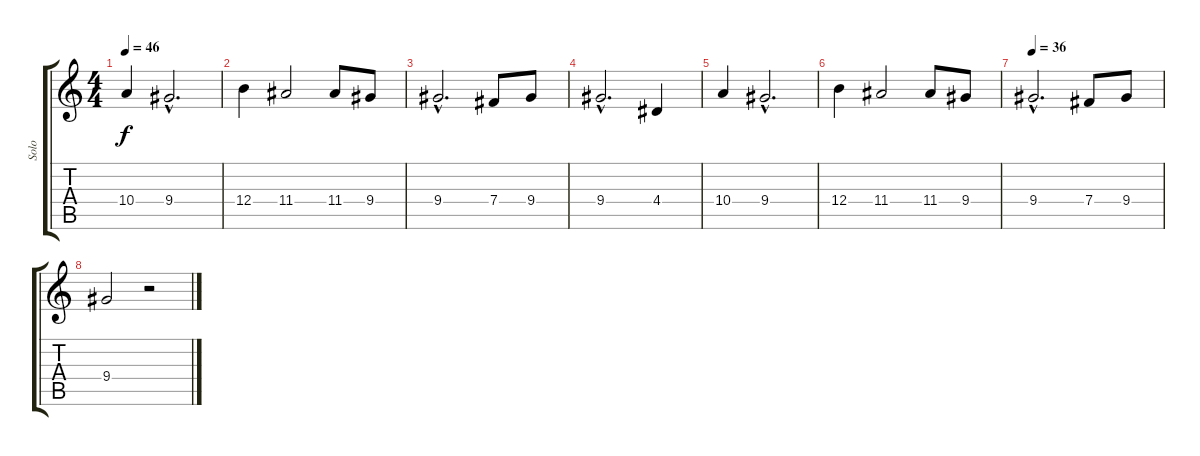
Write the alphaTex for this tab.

\track ("Solo" "Solo") {instrument distortionguitar}
\staff {score tabs}
\tuning (Db4 Ab3 E3 B2 Gb2 Db2) {hide}
\ts (4 4)
\tempo 46
\clef g2
\ks c
10.4.4{dy f} 9.4{hac}.2{d} |
12.4.4 11.4.2 11.4.8 9.4.8 |
9.4{hac}.2{d} 7.4.8 9.4.8 |
9.4{hac}.2{d} 4.4.4 |
10.4.4 9.4{hac}.2{d} |
12.4.4 11.4.2 11.4.8 9.4.8 |
\tempo 36
9.4{hac}.2{d} 7.4.8 9.4.8 |
9.4.2 r.2
